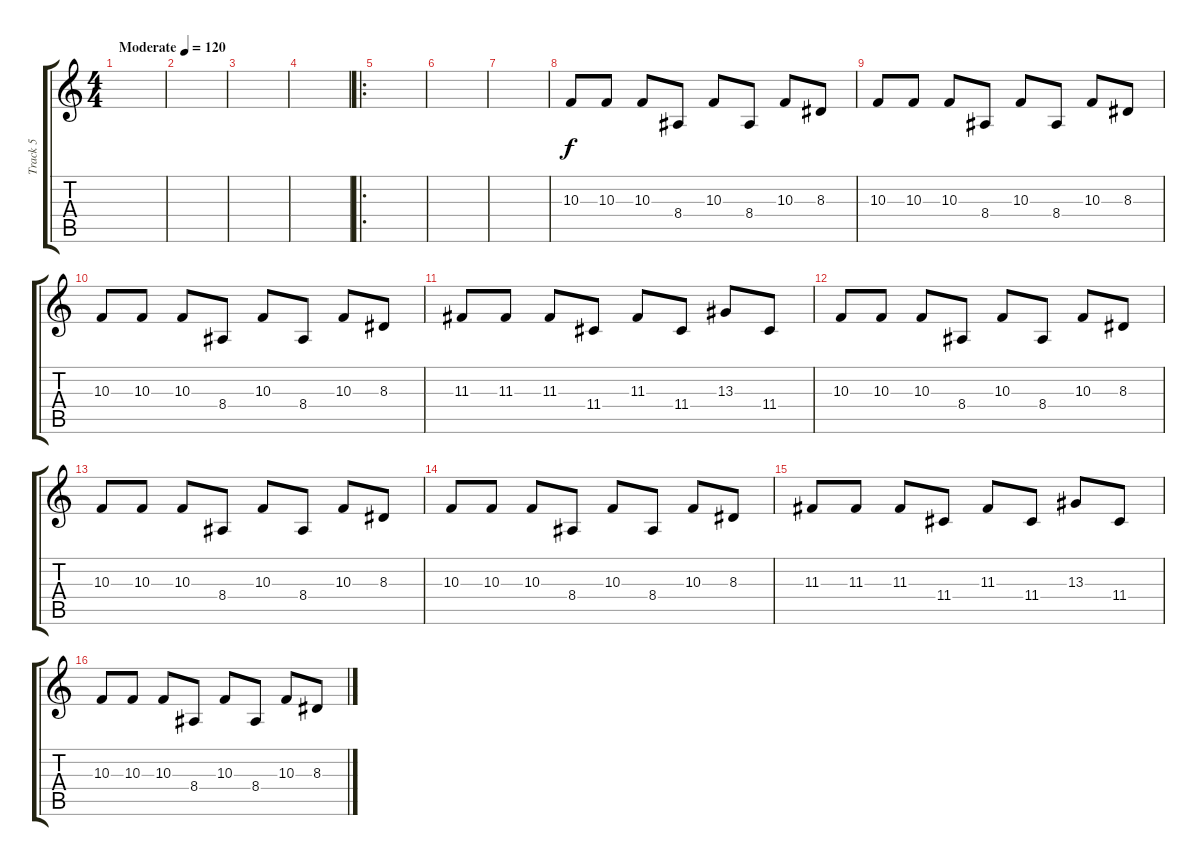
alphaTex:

\track ("Track 5" "Track 5") {instrument vibraphone}
\staff {score tabs}
\tuning (E4 B3 G3 D3 A2 E2) {hide}
\ts (4 4)
\tempo (120 "Moderate")
\clef g2
\ks c
|
|
|
|
\ro
|
|
|
10.3.8 10.3.8 10.3.8 8.4.8 10.3.8 8.4.8 10.3.8 8.3.8 |
10.3.8 10.3.8 10.3.8 8.4.8 10.3.8 8.4.8 10.3.8 8.3.8 |
10.3.8 10.3.8 10.3.8 8.4.8 10.3.8 8.4.8 10.3.8 8.3.8 |
11.3.8 11.3.8 11.3.8 11.4.8 11.3.8 11.4.8 13.3.8 11.4.8 |
10.3.8 10.3.8 10.3.8 8.4.8 10.3.8 8.4.8 10.3.8 8.3.8 |
10.3.8 10.3.8 10.3.8 8.4.8 10.3.8 8.4.8 10.3.8 8.3.8 |
10.3.8 10.3.8 10.3.8 8.4.8 10.3.8 8.4.8 10.3.8 8.3.8 |
11.3.8 11.3.8 11.3.8 11.4.8 11.3.8 11.4.8 13.3.8 11.4.8 |
10.3.8 10.3.8 10.3.8 8.4.8 10.3.8 8.4.8 10.3.8 8.3.8
